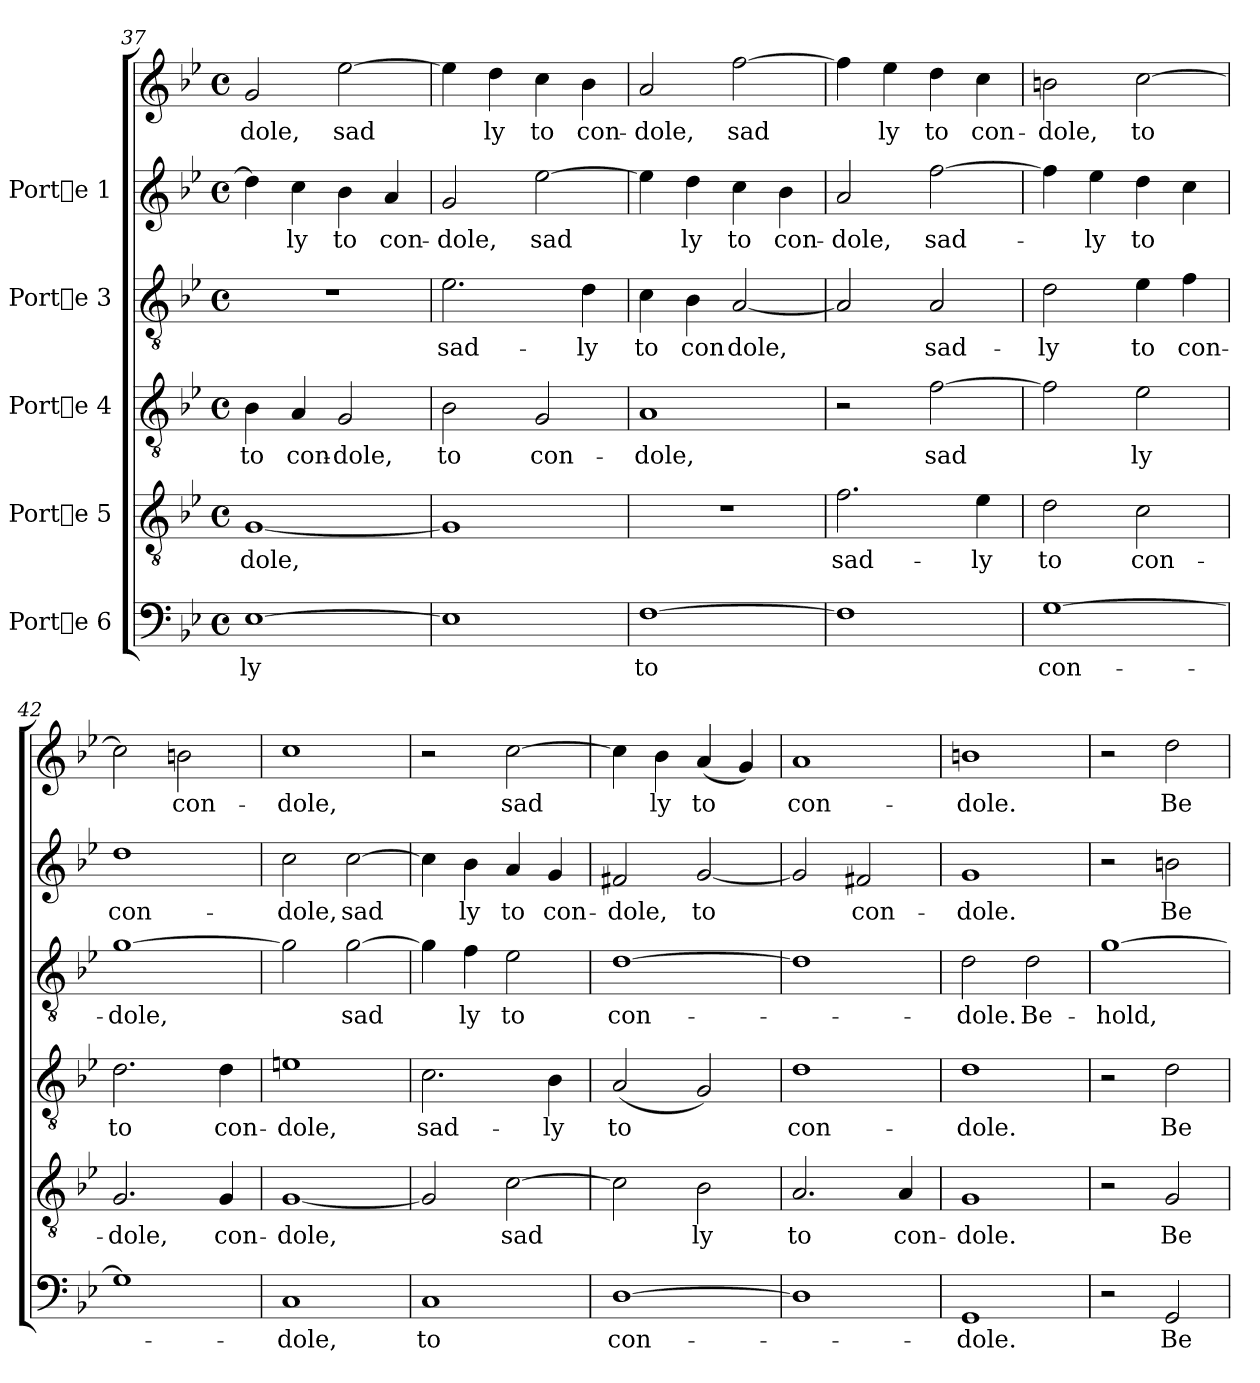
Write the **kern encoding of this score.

**kern	**text	**kern	**text	**kern	**text	**kern	**text	**kern	**text	**kern	**text
*part5	*part5	*part4	*part4	*part3	*part3	*part2	*part2	*part1	*part1	*part1	*part1
*staff6	*staff6	*staff5	*staff5	*staff4	*staff4	*staff3	*staff3	*staff2	*staff2	*staff1	*staff1
*I"Porte 6	*	*I"Porte 5	*	*I"Porte 4	*	*I"Porte 3	*	*I"Porte 1	*	*	*
*clefF4	*	*clefGv2	*	*clefGv2	*	*clefGv2	*	*clefG2	*	*clefG2	*
*k[b-e-]	*	*k[b-e-]	*	*k[b-e-]	*	*k[b-e-]	*	*k[b-e-]	*	*k[b-e-]	*
*B-:	*	*B-:	*	*B-:	*	*B-:	*	*B-:	*	*B-:	*
*M4/4	*	*M4/4	*	*M4/4	*	*M4/4	*	*M4/4	*	*M4/4	*
*met(c)	*	*met(c)	*	*met(c)	*	*met(c)	*	*met(c)	*	*met(c)	*
=37	=37	=37	=37	=37	=37	=37	=37	=37	=37	=37	=37
!	!LO:LY:b:cj	!	!LO:LY:b:cj	!	!LO:LY:b:cj	!	!	!	!LO:LY:b:cj	!	!LO:LY:b:cj
[>1E-	-ly	[<1G	-dole,	4B-\	to	1r	.	4dd\]	-	2g/	-dole,
!	!	!	!	!	!LO:LY:b:cj	!	!	!	!LO:LY:b:cj	!	!
.	.	.	.	4A/	con-	.	.	4cc\	ly	.	.
!	!	!	!	!	!LO:LY:b:cj	!	!	!	!LO:LY:b:cj	!	!LO:LY:b:cj
.	.	.	.	2G/	-dole,	.	.	4b-\	to	[>2ee-\	sad-
!	!	!	!	!	!	!	!	!	!LO:LY:b:cj	!	!
.	.	.	.	.	.	.	.	4a/	con-	.	.
=38	=38	=38	=38	=38	=38	=38	=38	=38	=38	=38	=38
!	!	!	!	!	!LO:LY:b:cj	!	!LO:LY:b:cj	!	!LO:LY:b:cj	!	!LO:LY:b:cj
1E-]	.	1G]	.	2B-\	to	2.e-\	sad-	2g/	-dole,	4ee-\]	-
!	!	!	!	!	!	!	!	!	!	!	!LO:LY:b:cj
.	.	.	.	.	.	.	.	.	.	4dd\	ly
!	!	!	!	!	!LO:LY:b:cj	!	!	!	!LO:LY:b:cj	!	!LO:LY:b:cj
.	.	.	.	2G/	con-	.	.	[>2ee-\	sad-	4cc\	to
!	!	!	!	!	!	!	!LO:LY:b:cj	!	!	!	!LO:LY:b:cj
.	.	.	.	.	.	4d\	-ly	.	.	4b-\	con-
=39	=39	=39	=39	=39	=39	=39	=39	=39	=39	=39	=39
!	!LO:LY:b:cj	!	!	!	!LO:LY:b:cj	!	!LO:LY:b:cj	!	!LO:LY:b:cj	!	!LO:LY:b:cj
[>1F	to	1r	.	1A	-dole,	4c\	to	4ee-\]	-	2a/	-dole,
!	!	!	!	!	!	!	!LO:LY:b:cj	!	!LO:LY:b:cj	!	!
.	.	.	.	.	.	4B-\	con	4dd\	ly	.	.
!	!	!	!	!	!	!	!LO:LY:b:cj	!	!LO:LY:b:cj	!	!LO:LY:b:cj
.	.	.	.	.	.	[<2A/	dole,	4cc\	to	[>2ff\	sad-
!	!	!	!	!	!	!	!	!	!LO:LY:b:cj	!	!
.	.	.	.	.	.	.	.	4b-\	con-	.	.
=40	=40	=40	=40	=40	=40	=40	=40	=40	=40	=40	=40
!	!	!	!LO:LY:b:cj	!	!	!	!LO:LY:b:cj	!	!LO:LY:b:cj	!	!LO:LY:b:cj
1F]	.	2.f\	sad-	2r	.	2A/]	.	2a/	-dole,	4ff\]	-
!	!	!	!	!	!	!	!	!	!	!	!LO:LY:b:cj
.	.	.	.	.	.	.	.	.	.	4ee-\	ly
!	!	!	!	!	!LO:LY:b:cj	!	!LO:LY:b:cj	!	!LO:LY:b:cj	!	!LO:LY:b:cj
.	.	.	.	[>2f\	sad-	2A/	sad-	[>2ff\	sad-	4dd\	to
!	!	!	!LO:LY:b:cj	!	!	!	!	!	!	!	!LO:LY:b:cj
.	.	4e-\	-ly	.	.	.	.	.	.	4cc\	con-
!!LO:LB:g=z
=41	=41	=41	=41	=41	=41	=41	=41	=41	=41	=41	=41
!	!LO:LY:b:cj	!	!LO:LY:b:cj	!	!LO:LY:b:cj	!	!LO:LY:b:cj	!	!LO:LY:b:cj	!	!LO:LY:b:cj
[>1G	con-	2d\	to	2f\]	-	2d\	-ly	4ff\]	.	2bn\	-dole,
!	!	!	!	!	!	!	!	!	!LO:LY:b:cj	!	!
.	.	.	.	.	.	.	.	4ee-\	ly	.	.
!	!	!	!LO:LY:b:cj	!	!LO:LY:b:cj	!	!LO:LY:b:cj	!	!LO:LY:b:cj	!	!LO:LY:b:cj
.	.	2c\	con-	2e-\	ly	4e-\	to	4dd\	to	[>2cc\	to
!	!	!	!	!	!	!	!LO:LY:b:cj	!	!LO:LY:b:cj	!	!
.	.	.	.	.	.	4f\	con-	4cc\	.	.	.
=42	=42	=42	=42	=42	=42	=42	=42	=42	=42	=42	=42
!	!	!	!LO:LY:b:cj	!	!LO:LY:b:cj	!	!LO:LY:b:cj	!	!LO:LY:b:cj	!	!LO:LY:b:cj
1G]	.	2.G/	-dole,	2.d\	to	[>1g	-dole,	1dd	-con-	2cc\]	.
!	!	!	!	!	!	!	!	!	!	!	!LO:LY:b:cj
.	.	.	.	.	.	.	.	.	.	2bn\	con-
!	!	!	!LO:LY:b:cj	!	!LO:LY:b:cj	!	!	!	!	!	!
.	.	4G/	con-	4d\	con-	.	.	.	.	.	.
=43	=43	=43	=43	=43	=43	=43	=43	=43	=43	=43	=43
!	!LO:LY:b:cj	!	!LO:LY:b:cj	!	!LO:LY:b:cj	!	!LO:LY:b:cj	!	!LO:LY:b:cj	!	!LO:LY:b:cj
1C	-dole,	[<1G	-dole,	1en	-dole,	2g\]	.	2cc\	dole,	1cc	-dole,
!	!	!	!	!	!	!	!LO:LY:b:cj	!	!LO:LY:b:cj	!	!
.	.	.	.	.	.	[>2g\	sad-	[>2cc\	sad-	.	.
=44	=44	=44	=44	=44	=44	=44	=44	=44	=44	=44	=44
!	!LO:LY:b:cj	!	!LO:LY:b:cj	!	!LO:LY:b:cj	!	!LO:LY:b:cj	!	!LO:LY:b:cj	!	!
1C	to	2G/]	.	2.c\	sad-	4g\]	-	4cc\]	-	2r	.
!	!	!	!	!	!	!	!LO:LY:b:cj	!	!LO:LY:b:cj	!	!
.	.	.	.	.	.	4f\	ly	4b-\	ly	.	.
!	!	!	!LO:LY:b:cj	!	!	!	!LO:LY:b:cj	!	!LO:LY:b:cj	!	!LO:LY:b:cj
.	.	[>2c\	sad-	.	.	2e-\	to	4a/	to	[>2cc\	-sad-
!	!	!	!	!	!LO:LY:b:cj	!	!	!	!LO:LY:b:cj	!	!
.	.	.	.	4B-\	-ly	.	.	4g/	con-	.	.
=45	=45	=45	=45	=45	=45	=45	=45	=45	=45	=45	=45
!	!LO:LY:b:cj	!	!LO:LY:b:cj	!	!LO:LY:b:cj	!	!LO:LY:b:cj	!	!LO:LY:b:cj	!	!LO:LY:b:cj
[>1D	con-	2c\]	-	(<2A/	to	[>1d	con-	2f#X/	dole,	4cc\]	-
!	!	!	!	!	!	!	!	!	!	!	!LO:LY:b:cj
.	.	.	.	.	.	.	.	.	.	4b-\	ly
!	!	!	!LO:LY:b:cj	!	!LO:LY:b:cj	!	!	!	!LO:LY:b:cj	!	!LO:LY:b:cj
.	.	2B-\	ly	2G/)	.	.	.	[<2g/	to	(<4a/	to
!	!	!	!	!	!	!	!	!	!	!	!LO:LY:b:cj
.	.	.	.	.	.	.	.	.	.	4g/)	.
=46	=46	=46	=46	=46	=46	=46	=46	=46	=46	=46	=46
!	!	!	!LO:LY:b:cj	!	!LO:LY:b:cj	!	!	!	!LO:LY:b:cj	!	!LO:LY:b:cj
1D]	.	2.A/	to	1d	con-	1d]	.	2g/]	-	1a	con-
!	!	!	!	!	!	!	!	!	!LO:LY:b:cj	!	!
.	.	.	.	.	.	.	.	2f#X/	con-	.	.
!	!	!	!LO:LY:b:cj	!	!	!	!	!	!	!	!
.	.	4A/	con-	.	.	.	.	.	.	.	.
!!LO:PB:g=z
=47	=47	=47	=47	=47	=47	=47	=47	=47	=47	=47	=47
!	!LO:LY:b:cj	!	!LO:LY:b:cj	!	!LO:LY:b:cj	!	!LO:LY:b:cj	!	!LO:LY:b:cj	!	!LO:LY:b:cj
1GG	-dole.	1G	-dole.	1d	-dole.	2d\	-dole.	1g	dole.	1bn	-dole.
!	!	!	!	!	!	!	!LO:LY:b:cj	!	!	!	!
.	.	.	.	.	.	2d\	Be-	.	.	.	.
=48	=48	=48	=48	=48	=48	=48	=48	=48	=48	=48	=48
!	!	!	!	!	!	!	!LO:LY:b:cj	!	!	!	!
2r	.	2r	.	2r	.	[>1g	-hold,	2r	.	2r	.
!	!LO:LY:b:cj	!	!LO:LY:b:cj	!	!LO:LY:b:cj	!	!	!	!LO:LY:b:cj	!	!LO:LY:b:cj
2GG/	Be-	2G/	Be-	2d\	Be-	.	.	2bn\	-Be-	2dd\	Be-
=	=	=	=	=	=	=	=	=	=	=	=
*-	*-	*-	*-	*-	*-	*-	*-	*-	*-	*-	*-
